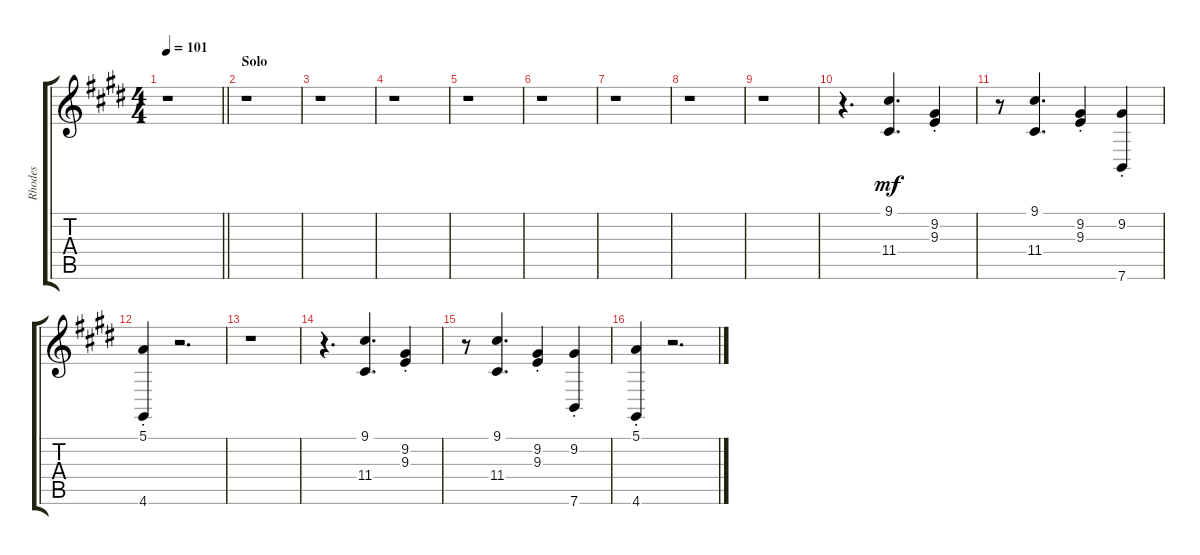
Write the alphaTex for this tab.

\track ("Rhodes" "Rhodes") {instrument electricpiano1}
\staff {score tabs}
\tuning (E4 B3 G3 D3 A2 E2) {hide}
\ts (4 4)
\tempo 101
\clef g2
\barLineRight lightlight
\ks e
r.1{dy mf} |
\section ("" "Solo")
r.1 |
r.1 |
r.1 |
r.1 |
r.1 |
r.1 |
r.1 |
r.1 |
r.4{d} (9.1 11.4).4{d} (9.2{st} 9.3{st}).4 |
r.8 (9.1 11.4).4{d} (9.2{st} 9.3{st}).4 (9.2{st} 7.6{st}).4 |
(5.1{st} 4.6{st}).4 r.2{d} |
r.1 |
r.4{d} (9.1 11.4).4{d} (9.2{st} 9.3{st}).4 |
r.8 (9.1 11.4).4{d} (9.2{st} 9.3{st}).4 (9.2{st} 7.6{st}).4 |
(5.1{st} 4.6{st}).4 r.2{d}
